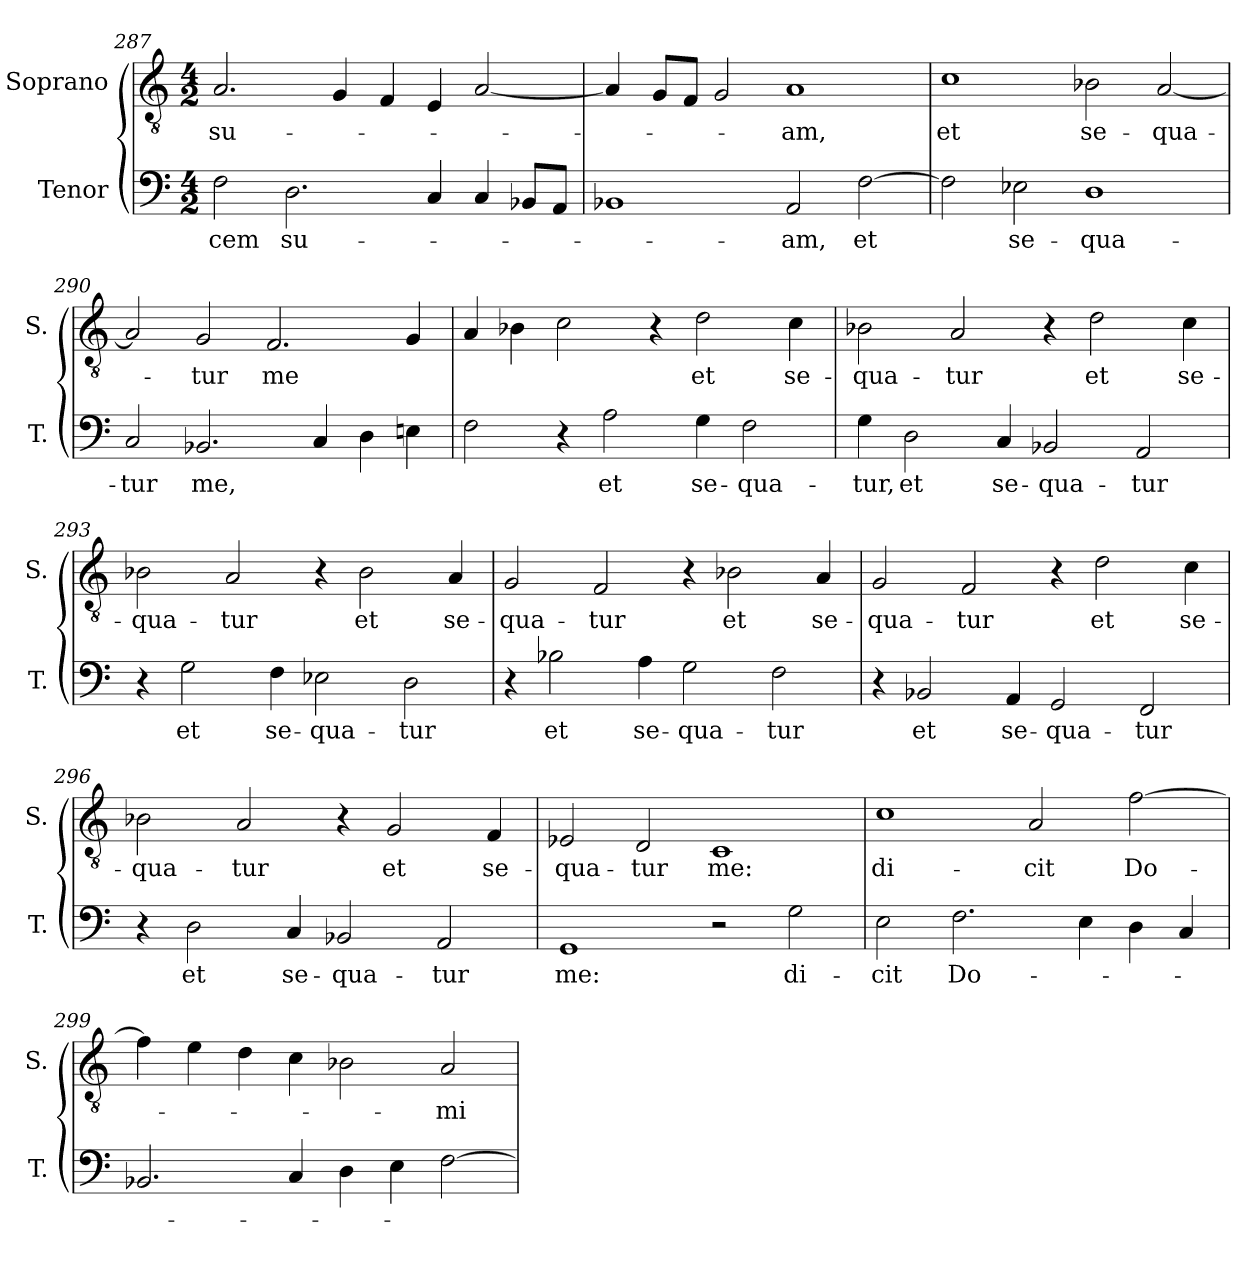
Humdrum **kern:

**kern	**text	**kern	**text
*part2	*part2	*part1	*part1
*staff2	*staff2	*staff1	*staff1
*I"Tenor	*	*I"Soprano	*
*I'T.	*	*I'S.	*
*clefF4	*	*clefGv2	*
*ITrd7c12	*	*ITrd7c12	*
*k[]	*	*k[]	*
*C:	*	*C:	*
*M4/2	*	*M4/2	*
=287	=287	=287	=287
!	!LO:LY:b:color=#000000	!	!
!	!	!	!LO:LY:b:color=#000000
2FFi\	-cem	2.AAi/	su-
!	!LO:LY:b:color=#000000	!	!
2.DDi\	su-	.	.
.	.	4GGi/	.
.	.	4FFi/	.
4CCi/	.	4EEi/	.
4CCi/	.	[2AAi/	.
8BBB-Xi/L	.	.	.
8AAAi/J	.	.	.
=288	=288	=288	=288
1BBB-Xi	.	4AAi/]	.
.	.	8GGi/L	.
.	.	8FFi/J	.
.	.	2GGi/	.
!	!LO:LY:b:color=#000000	!	!
!	!	!	!LO:LY:b:color=#000000
2AAAi/	-am,	1AAi	-am,
!	!LO:LY:b:color=#000000	!	!
[2FFi\	et	.	.
!!LO:LB:g=z
=289	=289	=289	=289
!	!	!	!LO:LY:b:color=#000000
2FFi\]	.	1Ci	et
!	!LO:LY:b:color=#000000	!	!
2EE-Xi\	se-	.	.
!	!LO:LY:b:color=#000000	!	!
!	!	!	!LO:LY:b:color=#000000
1DDi	-qua-	2BB-Xi\	se-
!	!	!	!LO:LY:b:color=#000000
.	.	[2AAi/	-qua-
=290	=290	=290	=290
!	!LO:LY:b:color=#000000	!	!
2CCi/	-tur	2AAi/]	.
!	!LO:LY:b:color=#000000	!	!
!	!	!	!LO:LY:b:color=#000000
2.BBB-Xi/	me,	2GGi/	-tur
!	!	!	!LO:LY:b:color=#000000
.	.	2.FFi/	me
4CCi/	.	.	.
4DDi\	.	.	.
4EEni\	.	4GGi/	.
=291	=291	=291	=291
2FFi\	.	4AAi/	.
.	.	4BB-Xi\	.
4r	.	2Ci\	.
!	!LO:LY:b:color=#000000	!	!
2AAi\	et	.	.
.	.	4r	.
!	!LO:LY:b:color=#000000	!	!
!	!	!	!LO:LY:b:color=#000000
4GGi\	se-	2Di\	et
!	!LO:LY:b:color=#000000	!	!
2FFi\	-qua-	.	.
!	!	!	!LO:LY:b:color=#000000
.	.	4Ci\	se-
=292	=292	=292	=292
!	!LO:LY:b:color=#000000	!	!
!	!	!	!LO:LY:b:color=#000000
4GGi\	-tur,	2BB-Xi\	-qua-
!	!LO:LY:b:color=#000000	!	!
2DDi\	et	.	.
!	!	!	!LO:LY:b:color=#000000
.	.	2AAi/	-tur
!	!LO:LY:b:color=#000000	!	!
4CCi/	se-	.	.
!	!LO:LY:b:color=#000000	!	!
2BBB-Xi/	-qua-	4r	.
!	!	!	!LO:LY:b:color=#000000
.	.	2Di\	et
!	!LO:LY:b:color=#000000	!	!
2AAAi/	-tur	.	.
!	!	!	!LO:LY:b:color=#000000
.	.	4Ci\	se-
=293	=293	=293	=293
!	!	!	!LO:LY:b:color=#000000
4r	.	2BB-Xi\	-qua-
!	!LO:LY:b:color=#000000	!	!
2GGi\	et	.	.
!	!	!	!LO:LY:b:color=#000000
.	.	2AAi/	-tur
!	!LO:LY:b:color=#000000	!	!
4FFi\	se-	.	.
!	!LO:LY:b:color=#000000	!	!
2EE-Xi\	-qua-	4r	.
!	!	!	!LO:LY:b:color=#000000
.	.	2BB-i\	et
!	!LO:LY:b:color=#000000	!	!
2DDi\	-tur	.	.
!	!	!	!LO:LY:b:color=#000000
.	.	4AAi/	se-
=294	=294	=294	=294
!	!	!	!LO:LY:b:color=#000000
4r	.	2GGi/	-qua-
!	!LO:LY:b:color=#000000	!	!
2BB-Xi\	et	.	.
!	!	!	!LO:LY:b:color=#000000
.	.	2FFi/	-tur
!	!LO:LY:b:color=#000000	!	!
4AAi\	se-	.	.
!	!LO:LY:b:color=#000000	!	!
2GGi\	-qua-	4r	.
!	!	!	!LO:LY:b:color=#000000
.	.	2BB-Xi\	et
!	!LO:LY:b:color=#000000	!	!
2FFi\	-tur	.	.
!	!	!	!LO:LY:b:color=#000000
.	.	4AAi/	se-
!!LO:LB:g=z
=295	=295	=295	=295
!	!	!	!LO:LY:b:color=#000000
4r	.	2GGi/	-qua-
!	!LO:LY:b:color=#000000	!	!
2BBB-Xi/	et	.	.
!	!	!	!LO:LY:b:color=#000000
.	.	2FFi/	-tur
!	!LO:LY:b:color=#000000	!	!
4AAAi/	se-	.	.
!	!LO:LY:b:color=#000000	!	!
2GGGi/	-qua-	4r	.
!	!	!	!LO:LY:b:color=#000000
.	.	2Di\	et
!	!LO:LY:b:color=#000000	!	!
2FFFi/	-tur	.	.
!	!	!	!LO:LY:b:color=#000000
.	.	4Ci\	se-
=296	=296	=296	=296
!	!	!	!LO:LY:b:color=#000000
4r	.	2BB-Xi\	-qua-
!	!LO:LY:b:color=#000000	!	!
2DDi\	et	.	.
!	!	!	!LO:LY:b:color=#000000
.	.	2AAi/	-tur
!	!LO:LY:b:color=#000000	!	!
4CCi/	se-	.	.
!	!LO:LY:b:color=#000000	!	!
2BBB-Xi/	-qua-	4r	.
!	!	!	!LO:LY:b:color=#000000
.	.	2GGi/	et
!	!LO:LY:b:color=#000000	!	!
2AAAi/	-tur	.	.
!	!	!	!LO:LY:b:color=#000000
.	.	4FFi/	se-
=297	=297	=297	=297
!	!LO:LY:b:color=#000000	!	!
!	!	!	!LO:LY:b:color=#000000
1GGGi	me:	2EE-Xi/	-qua-
!	!	!	!LO:LY:b:color=#000000
.	.	2DDi/	-tur
!	!	!	!LO:LY:b:color=#000000
2r	.	1CCi	me:
!	!LO:LY:b:color=#000000	!	!
2GGi\	di-	.	.
=298	=298	=298	=298
!	!LO:LY:b:color=#000000	!	!
!	!	!	!LO:LY:b:color=#000000
2EEi\	-cit	1Ci	di-
!	!LO:LY:b:color=#000000	!	!
2.FFi\	Do-	.	.
!	!	!	!LO:LY:b:color=#000000
.	.	2AAi/	-cit
4EEi\	.	.	.
!	!	!	!LO:LY:b:color=#000000
4DDi\	.	[2Fi\	Do-
4CCi/	.	.	.
!!LO:LB:g=z
=299	=299	=299	=299
2.BBB-Xi/	.	4Fi\]	.
.	.	4Ei\	.
.	.	4Di\	.
4CCi/	.	4Ci\	.
4DDi\	.	2BB-Xi\	.
4EEi\	.	.	.
!	!	!	!LO:LY:b:color=#000000
[2FFi\	.	2AAi/	-mi-
=	=	=	=
*-	*-	*-	*-
